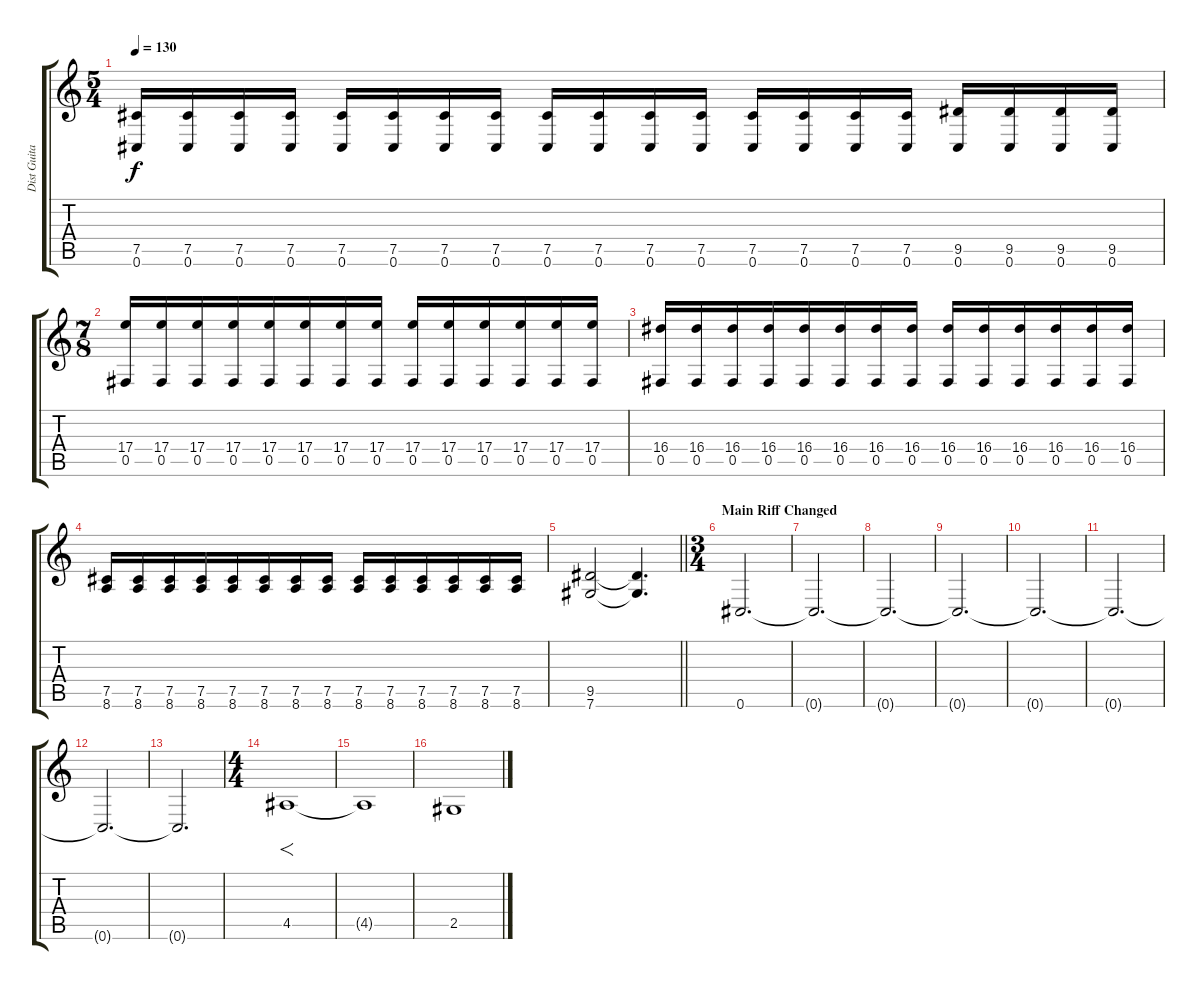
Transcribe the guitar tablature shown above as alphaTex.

\track ("Dist Guitar 2 Serega" "Dist Guita") {instrument overdrivenguitar}
\staff {score tabs}
\tuning (Db4 Ab3 E3 B2 Gb2 Db2) {hide}
\ts (5 4)
\tempo 130
\clef g2
\ks c
(7.5 0.6).16{dy f} (7.5 0.6).16 (7.5 0.6).16 (7.5 0.6).16 (7.5 0.6).16 (7.5 0.6).16 (7.5 0.6).16 (7.5 0.6).16 (7.5 0.6).16 (7.5 0.6).16 (7.5 0.6).16 (7.5 0.6).16 (7.5 0.6).16 (7.5 0.6).16 (7.5 0.6).16 (7.5 0.6).16 (9.5 0.6).16 (9.5 0.6).16 (9.5 0.6).16 (9.5 0.6).16 |
\ts (7 8)
(17.4 0.5).16 (17.4 0.5).16 (17.4 0.5).16 (17.4 0.5).16 (17.4 0.5).16 (17.4 0.5).16 (17.4 0.5).16 (17.4 0.5).16 (17.4 0.5).16 (17.4 0.5).16 (17.4 0.5).16 (17.4 0.5).16 (17.4 0.5).16 (17.4 0.5).16 |
(16.4 0.5).16 (16.4 0.5).16 (16.4 0.5).16 (16.4 0.5).16 (16.4 0.5).16 (16.4 0.5).16 (16.4 0.5).16 (16.4 0.5).16 (16.4 0.5).16 (16.4 0.5).16 (16.4 0.5).16 (16.4 0.5).16 (16.4 0.5).16 (16.4 0.5).16 |
(7.5 8.6).16 (7.5 8.6).16 (7.5 8.6).16 (7.5 8.6).16 (7.5 8.6).16 (7.5 8.6).16 (7.5 8.6).16 (7.5 8.6).16 (7.5 8.6).16 (7.5 8.6).16 (7.5 8.6).16 (7.5 8.6).16 (7.5 8.6).16 (7.5 8.6).16 |
\barLineRight lightlight
(9.5 7.6).2 (9.5{t} 7.6{t}).4{d} |
\ts (3 4)
\section ("" "Main Riff Changed")
0.6.2{d} |
0.6{t}.2{d} |
0.6{t}.2{d} |
0.6{t}.2{d} |
0.6{t}.2{d} |
0.6{t}.2{d} |
0.6{t}.2{d} |
0.6{t}.2{d} |
\ts (4 4)
4.5.1{f} |
4.5{t}.1 |
2.5.1
